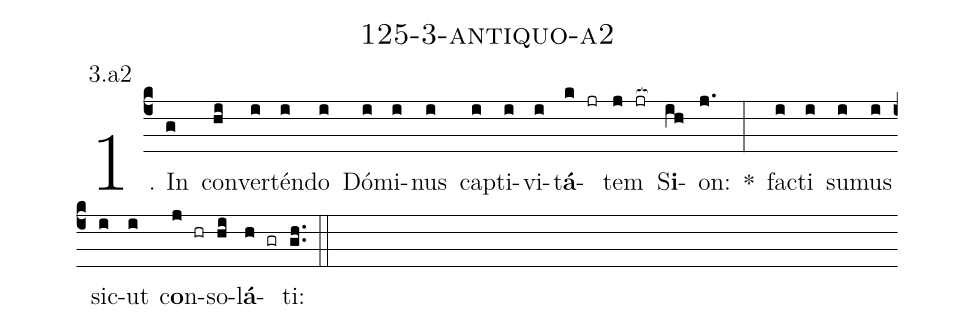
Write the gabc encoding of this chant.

name: 125-3-antiquo-a2;
annotation: 3.a2;
%%
(c4)1. In(g) con(hi)ver(i)tén(i)do(i) Dó(i)mi(i)nus(i) cap(i)ti(i)vi(i)t<b>á</b>(k jr)tem(j jr[ocb:1{]) S<b>i</b>(ih[ocb:0}])on:(j.) *(:) fac(i)ti(i) su(i)mus(i) sic(i)ut(i) c<b>o</b>n(j hr)so(hi)l<b>á</b>(h gr)ti:(gh..) (::)
